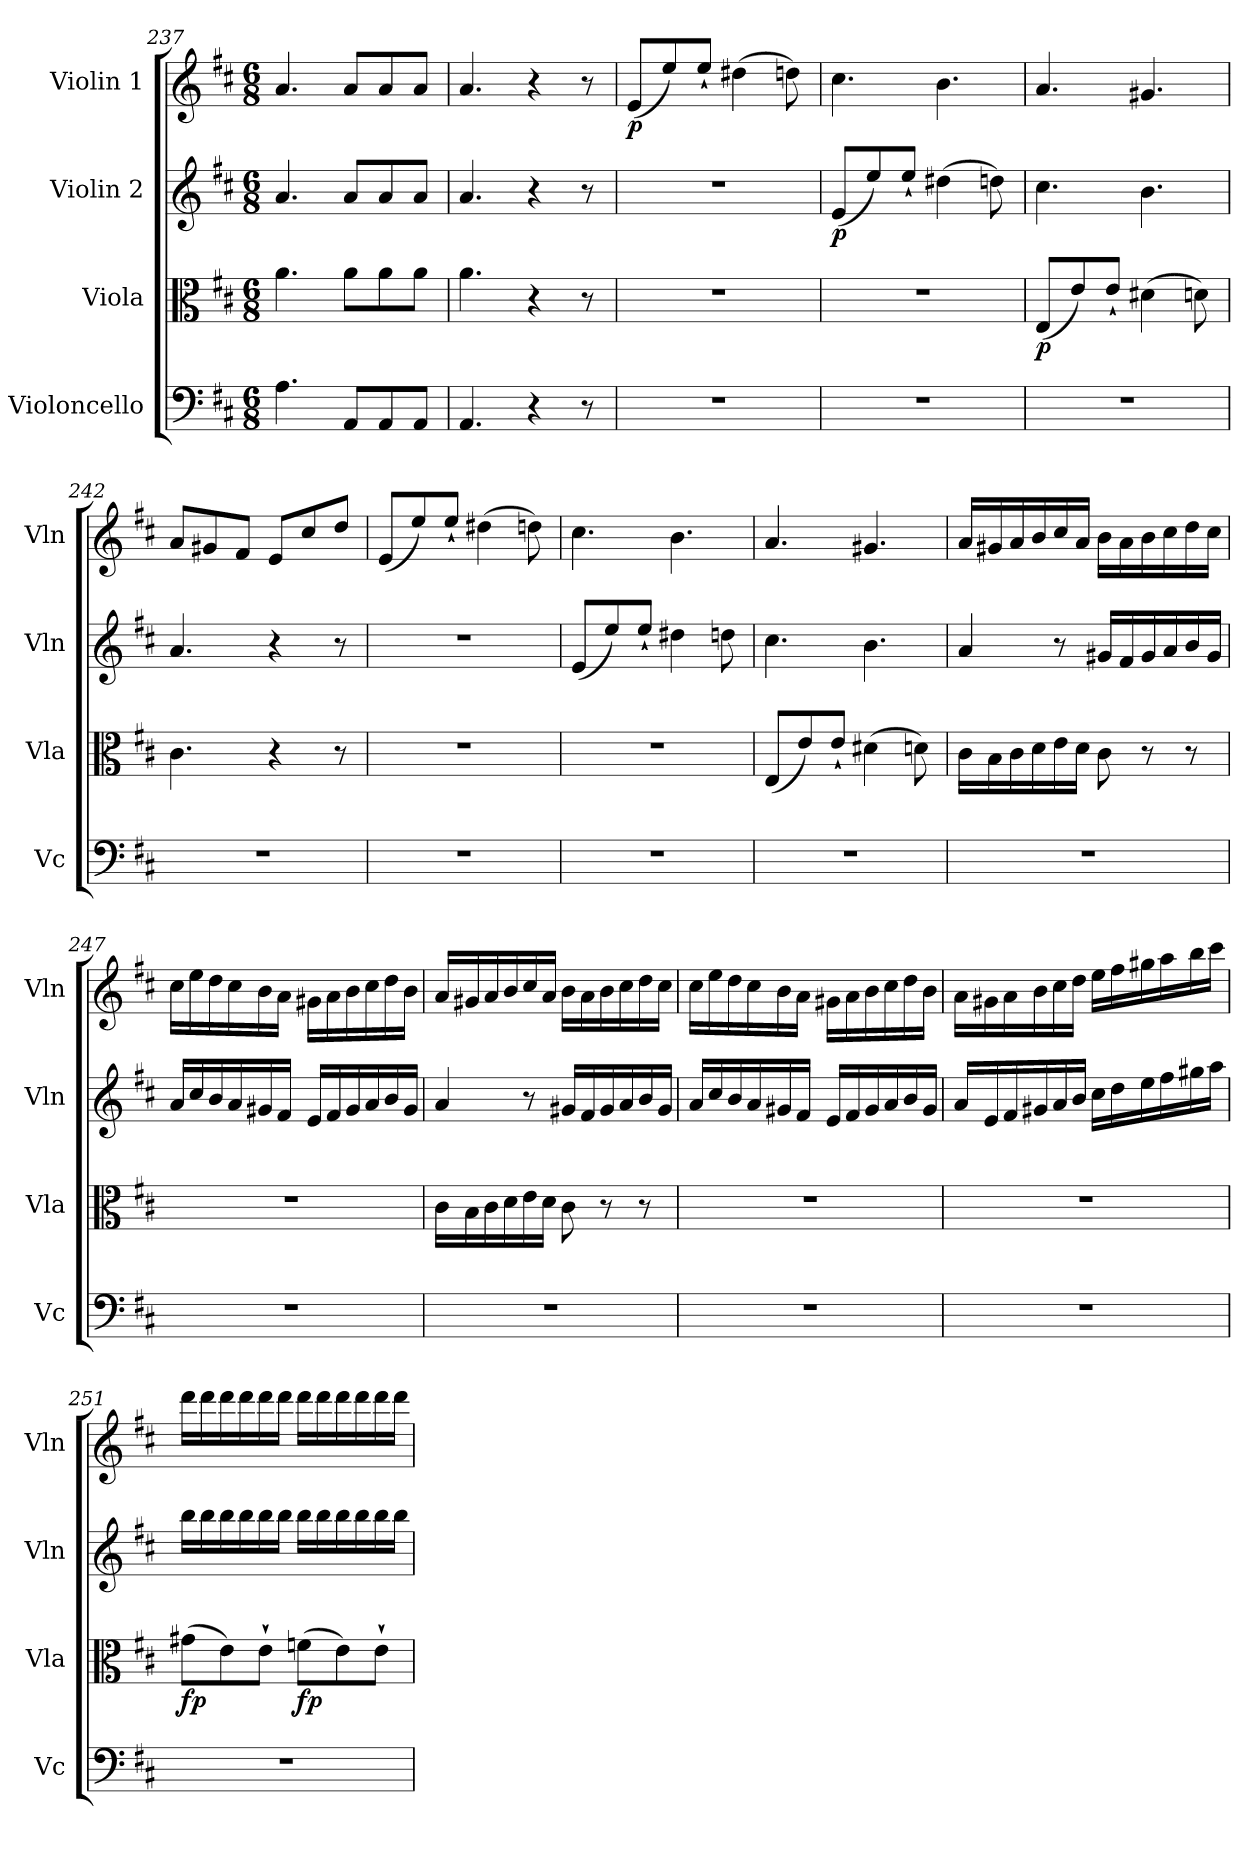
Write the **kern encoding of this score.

**kern	**kern	**dynam	**kern	**dynam	**kern	**dynam
*part4	*part3	*part3	*part2	*part2	*part1	*part1
*staff4	*staff3	*staff3	*staff2	*staff2	*staff1	*staff1
*I"Violoncello	*I"Viola	*	*I"Violin 2	*	*I"Violin 1	*
*I'Vc	*I'Vla	*	*I'Vln	*	*I'Vln	*
*clefF4	*clefC3	*	*clefG2	*	*clefG2	*
*k[f#c#]	*k[f#c#]	*	*k[f#c#]	*	*k[f#c#]	*
*M6/8	*M6/8	*	*M6/8	*	*M6/8	*
=237	=237	=237	=237	=237	=237	=237
4.A\	4.a\	.	4.a/	.	4.a/	.
8AA/L	8a\L	.	8a/L	.	8a/L	.
8AA/	8a\	.	8a/	.	8a/	.
8AA/J	8a\J	.	8a/J	.	8a/J	.
=238	=238	=238	=238	=238	=238	=238
4.AA/	4.a\	.	4.a/	.	4.a/	.
4r	4r	.	4r	.	4r	.
8r	8r	.	8r	.	8r	.
=239	=239	=239	=239	=239	=239	=239
!	!	!	!	!	!	!LO:DY:b
2.r	2.r	.	2.r	.	(<8e/L	p
.	.	.	.	.	8ee/)	.
.	.	.	.	.	8ee`/J	.
.	.	.	.	.	(>4dd#X\	.
.	.	.	.	.	8ddn\)	.
=240	=240	=240	=240	=240	=240	=240
!	!	!	!	!LO:DY:b	!	!
2.r	2.r	.	(<8e/L	p	4.cc#\	.
.	.	.	8ee/)	.	.	.
.	.	.	8ee`/J	.	.	.
.	.	.	(>4dd#X\	.	4.b\	.
.	.	.	8ddn\)	.	.	.
=241	=241	=241	=241	=241	=241	=241
!	!	!LO:DY:b	!	!	!	!
2.r	(<8E/L	p	4.cc#\	.	4.a/	.
.	8e/)	.	.	.	.	.
.	8e`/J	.	.	.	.	.
.	(>4d#X\	.	4.b\	.	4.g#X/	.
.	8dn\)	.	.	.	.	.
=242	=242	=242	=242	=242	=242	=242
2.r	4.c#\	.	4.a/	.	8a/L	.
.	.	.	.	.	8g#X/	.
.	.	.	.	.	8f#/J	.
.	4r	.	4r	.	8e/L	.
.	.	.	.	.	8cc#/	.
.	8r	.	8r	.	8dd/J	.
=243	=243	=243	=243	=243	=243	=243
2.r	2.r	.	2.r	.	(<8e/L	.
.	.	.	.	.	8ee/)	.
.	.	.	.	.	8ee`/J	.
.	.	.	.	.	(>4dd#X\	.
.	.	.	.	.	8ddn\)	.
=244	=244	=244	=244	=244	=244	=244
2.r	2.r	.	(<8e/L	.	4.cc#\	.
.	.	.	8ee/)	.	.	.
.	.	.	8ee`/J	.	.	.
.	.	.	4dd#X\	.	4.b\	.
.	.	.	8ddn\	.	.	.
=245	=245	=245	=245	=245	=245	=245
2.r	(<8E/L	.	4.cc#\	.	4.a/	.
.	8e/)	.	.	.	.	.
.	8e`/J	.	.	.	.	.
.	(>4d#X\	.	4.b\	.	4.g#X/	.
.	8dn\)	.	.	.	.	.
!!LO:LB:g=z
=246	=246	=246	=246	=246	=246	=246
2.r	16c#\LL	.	4a/	.	16a/LL	.
.	16B\	.	.	.	16g#X/	.
.	16c#\	.	.	.	16a/	.
.	16d\	.	.	.	16b/	.
.	16e\	.	8r	.	16cc#/	.
.	16d\JJ	.	.	.	16a/JJ	.
.	8c#\	.	16g#X/LL	.	16b\LL	.
.	.	.	16f#/	.	16a\	.
.	8r	.	16g#/	.	16b\	.
.	.	.	16a/	.	16cc#\	.
.	8r	.	16b/	.	16dd\	.
.	.	.	16g#/JJ	.	16cc#\JJ	.
=247	=247	=247	=247	=247	=247	=247
2.r	2.r	.	16a/LL	.	16cc#\LL	.
.	.	.	16cc#/	.	16ee\	.
.	.	.	16b/	.	16dd\	.
.	.	.	16a/	.	16cc#\	.
.	.	.	16g#X/	.	16b\	.
.	.	.	16f#/JJ	.	16a\JJ	.
.	.	.	16e/LL	.	16g#X\LL	.
.	.	.	16f#/	.	16a\	.
.	.	.	16g#/	.	16b\	.
.	.	.	16a/	.	16cc#\	.
.	.	.	16b/	.	16dd\	.
.	.	.	16g#/JJ	.	16b\JJ	.
=248	=248	=248	=248	=248	=248	=248
2.r	16c#\LL	.	4a/	.	16a/LL	.
.	16B\	.	.	.	16g#X/	.
.	16c#\	.	.	.	16a/	.
.	16d\	.	.	.	16b/	.
.	16e\	.	8r	.	16cc#/	.
.	16d\JJ	.	.	.	16a/JJ	.
.	8c#\	.	16g#X/LL	.	16b\LL	.
.	.	.	16f#/	.	16a\	.
.	8r	.	16g#/	.	16b\	.
.	.	.	16a/	.	16cc#\	.
.	8r	.	16b/	.	16dd\	.
.	.	.	16g#/JJ	.	16cc#\JJ	.
!!LO:PB:g=z
=249	=249	=249	=249	=249	=249	=249
2.r	2.r	.	16a/LL	.	16cc#\LL	.
.	.	.	16cc#/	.	16ee\	.
.	.	.	16b/	.	16dd\	.
.	.	.	16a/	.	16cc#\	.
.	.	.	16g#X/	.	16b\	.
.	.	.	16f#/JJ	.	16a\JJ	.
.	.	.	16e/LL	.	16g#X\LL	.
.	.	.	16f#/	.	16a\	.
.	.	.	16g#/	.	16b\	.
.	.	.	16a/	.	16cc#\	.
.	.	.	16b/	.	16dd\	.
.	.	.	16g#/JJ	.	16b\JJ	.
=250	=250	=250	=250	=250	=250	=250
2.r	2.r	.	16a/LL	.	16a\LL	.
.	.	.	16e/	.	16g#X\	.
.	.	.	16f#/	.	16a\	.
.	.	.	16g#X/	.	16b\	.
.	.	.	16a/	.	16cc#\	.
.	.	.	16b/JJ	.	16dd\JJ	.
.	.	.	16cc#\LL	.	16ee\LL	.
.	.	.	16dd\	.	16ff#\	.
.	.	.	16ee\	.	16gg#X\	.
.	.	.	16ff#\	.	16aa\	.
.	.	.	16gg#X\	.	16bb\	.
.	.	.	16aa\JJ	.	16ccc#\JJ	.
=251	=251	=251	=251	=251	=251	=251
!	!	!LO:DY:b	!	!	!	!
2.r	(>8g#X\L	fp	16bb\LL	.	16ddd\LL	.
.	.	.	16bb\	.	16ddd\	.
.	8e\)	.	16bb\	.	16ddd\	.
.	.	.	16bb\	.	16ddd\	.
.	8e`\J	.	16bb\	.	16ddd\	.
.	.	.	16bb\JJ	.	16ddd\JJ	.
!	!	!LO:DY:b	!	!	!	!
.	(>8fn\L	fp	16bb\LL	.	16ddd\LL	.
.	.	.	16bb\	.	16ddd\	.
.	8e\)	.	16bb\	.	16ddd\	.
.	.	.	16bb\	.	16ddd\	.
.	8e`\J	.	16bb\	.	16ddd\	.
.	.	.	16bb\JJ	.	16ddd\JJ	.
=	=	=	=	=	=	=
*-	*-	*-	*-	*-	*-	*-
